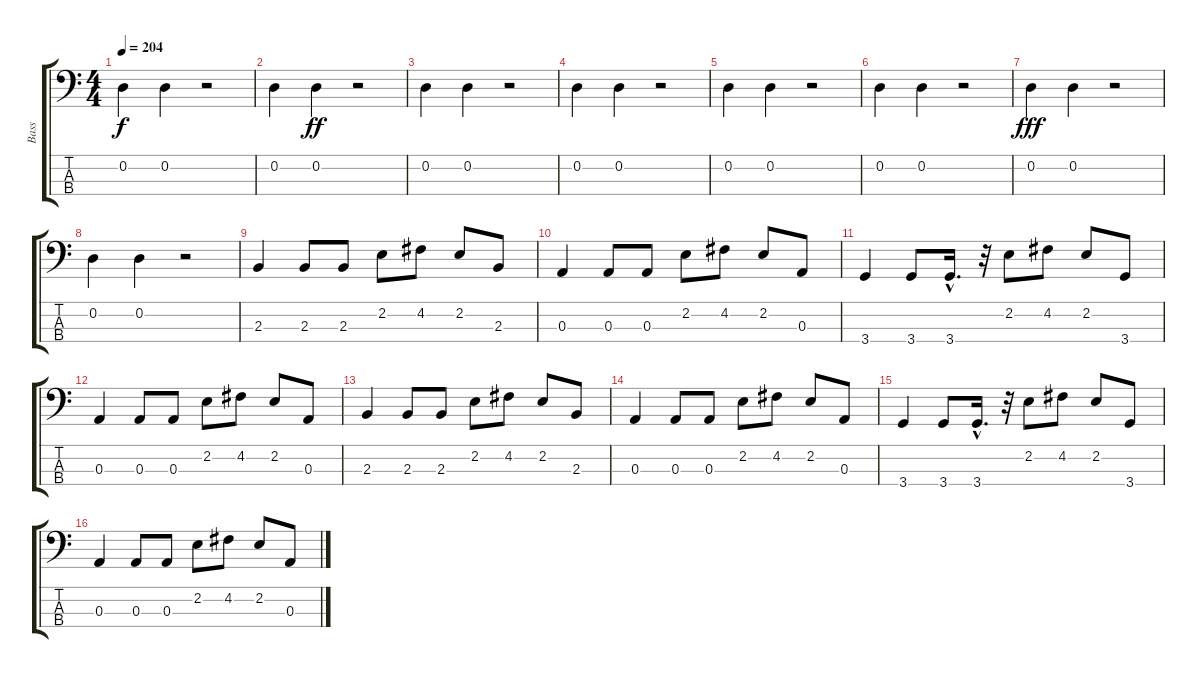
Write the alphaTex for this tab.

\track ("Bass" "Bass") {instrument electricbassfinger}
\staff {score tabs}
\tuning (G2 D2 A1 E1) {hide}
\ts (4 4)
\tempo 204
\clef f4
\ks c
0.2.4{dy f} 0.2.4 r.2 |
0.2.4 0.2.4{dy ff} r.2 |
0.2.4 0.2.4 r.2 |
0.2.4 0.2.4 r.2 |
0.2.4 0.2.4 r.2 |
0.2.4 0.2.4 r.2 |
0.2.4{dy fff} 0.2.4 r.2 |
0.2.4 0.2.4 r.2 |
2.3.4 2.3.8 2.3.8 2.2.8 4.2.8 2.2.8 2.3.8 |
0.3.4 0.3.8 0.3.8 2.2.8 4.2.8 2.2.8 0.3.8 |
3.4.4 3.4.8 3.4{hac}.16{d} r.32 2.2.8 4.2.8 2.2.8 3.4.8 |
0.3.4 0.3.8 0.3.8 2.2.8 4.2.8 2.2.8 0.3.8 |
2.3.4 2.3.8 2.3.8 2.2.8 4.2.8 2.2.8 2.3.8 |
0.3.4 0.3.8 0.3.8 2.2.8 4.2.8 2.2.8 0.3.8 |
3.4.4 3.4.8 3.4{hac}.16{d} r.32 2.2.8 4.2.8 2.2.8 3.4.8 |
0.3.4 0.3.8 0.3.8 2.2.8 4.2.8 2.2.8 0.3.8
